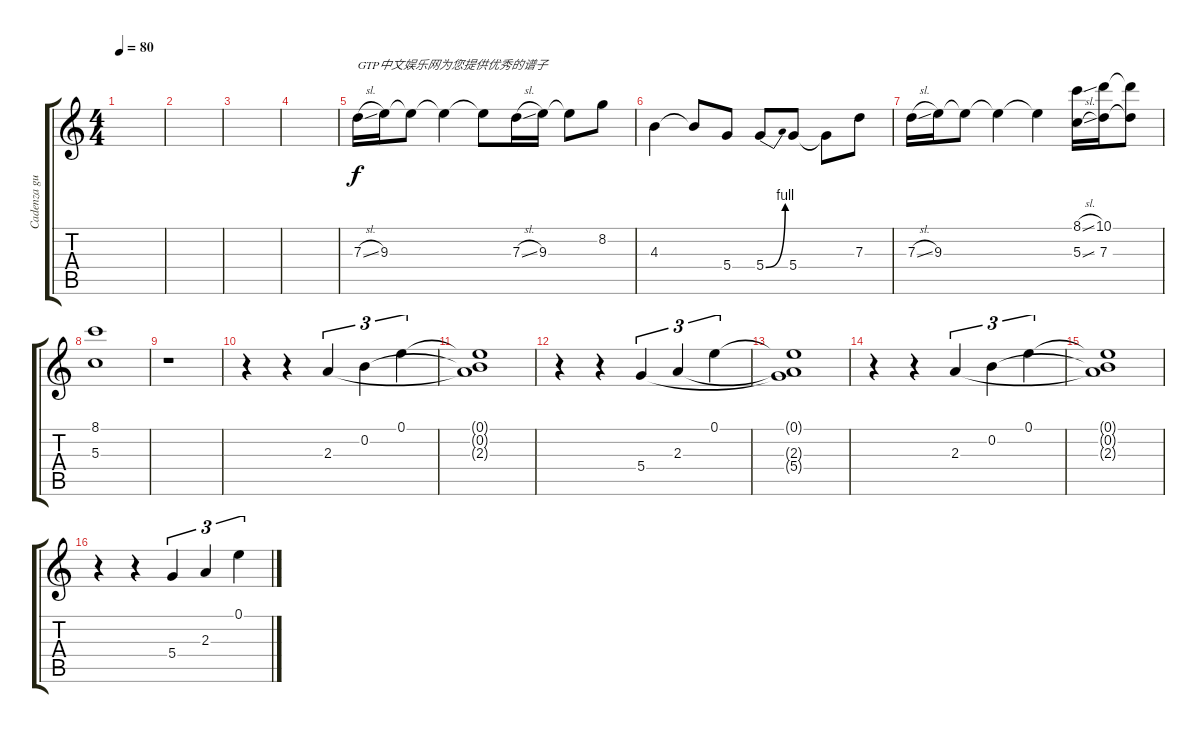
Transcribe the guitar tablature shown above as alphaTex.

\track ("Cadenza guitar" "Cadenza gu") {instrument electricguitarclean}
\staff {score tabs}
\tuning (E4 B3 G3 D3 A2 E2) {hide}
\ts (4 4)
\tempo 80
\clef g2
\ks c
|
|
|
|
7.3{sl}.16{txt "GTP中文娱乐网为您提供优秀的谱子" volume 13} 9.3.16 9.3{t}.8 9.3{t}.4 9.3{t}.8 7.3{sl}.16 9.3.16 9.3{t}.8 8.2.8 |
4.3.4 4.3{t}.8 5.4.8 5.4{be (bend 0 0 60 4)}.8 5.4.8 5.4{t}.8 7.3.8 |
7.3{sl}.16 9.3.16 9.3{t}.8 9.3{t}.4 9.3{t}.4 (8.1{sl} 5.3{sl}).16 (10.1 7.3).16 (10.1{t} 7.3{t}).8 |
(8.1 5.3).1 |
r.1 |
r.4{volume 11} r.4 2.3.4{tu (3 2)} 0.2.4{tu (3 2)} 0.1.4{tu (3 2)} |
(0.1{t} 0.2{t} 2.3{t}).1 |
r.4 r.4 5.4.4{tu (3 2)} 2.3.4{tu (3 2)} 0.1.4{tu (3 2)} |
(0.1{t} 2.3{t} 5.4{t}).1 |
r.4 r.4 2.3.4{tu (3 2)} 0.2.4{tu (3 2)} 0.1.4{tu (3 2)} |
(0.1{t} 0.2{t} 2.3{t}).1 |
r.4 r.4 5.4.4{tu (3 2)} 2.3.4{tu (3 2)} 0.1.4{tu (3 2)}
